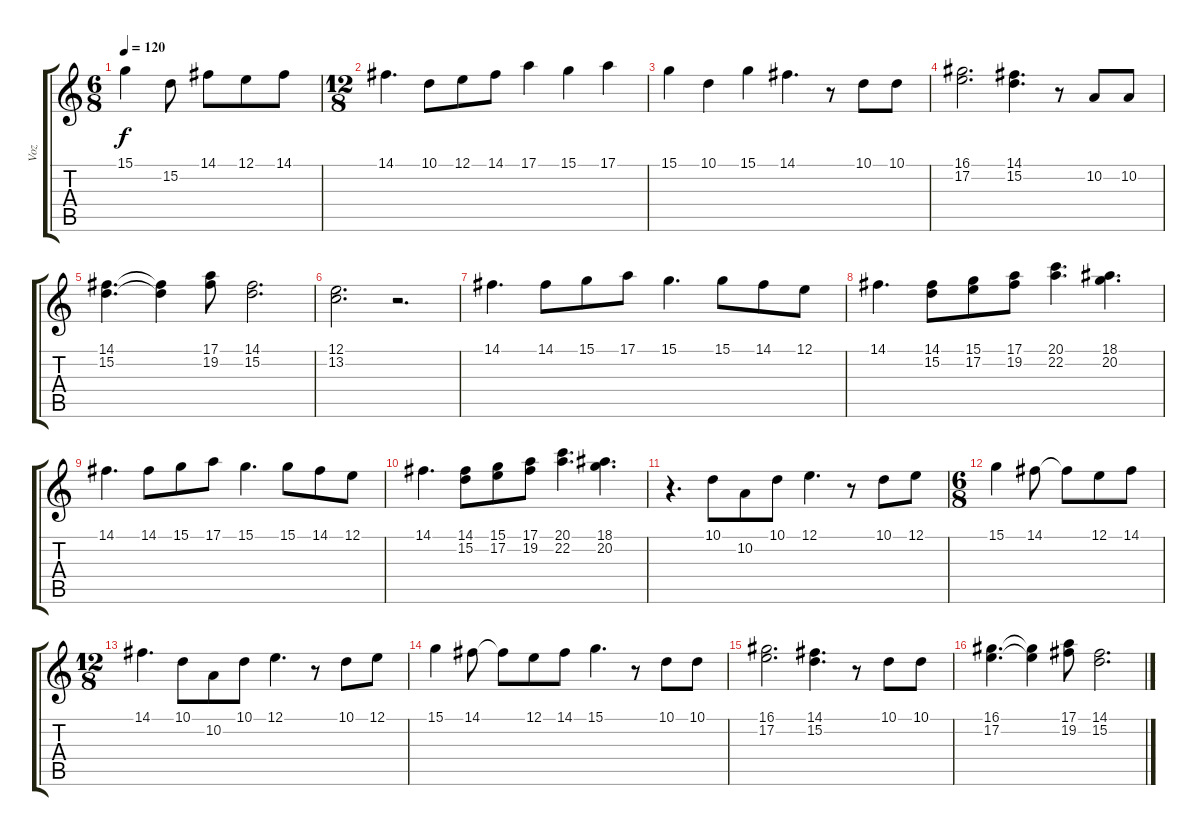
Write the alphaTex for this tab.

\track ("Voz" "Voz") {instrument lead6voice}
\staff {score tabs}
\tuning (E4 B3 G3 D3 A2 E2) {hide}
\ts (6 8)
\tempo 120
\clef g2
\ks c
15.1.4{dy f} 15.2.8 14.1.8 12.1.8 14.1.8 |
\ts (12 8)
14.1.4{d} 10.1.8 12.1.8 14.1.8 17.1.4 15.1.4 17.1.4 |
15.1.4 10.1.4 15.1.4 14.1.4{d} r.8 10.1.8 10.1.8 |
(16.1 17.2).2{d} (14.1 15.2).4{d} r.8 10.2.8 10.2.8 |
(14.1 15.2).4{d} (14.1{t} 15.2{t}).4 (17.1 19.2).8 (14.1 15.2).2{d} |
(12.1 13.2).2{d} r.2{d} |
14.1.4{d} 14.1.8 15.1.8 17.1.8 15.1.4{d} 15.1.8 14.1.8 12.1.8 |
14.1.4{d} (14.1 15.2).8 (15.1 17.2).8 (17.1 19.2).8 (20.1 22.2).4{d} (18.1 20.2).4{d} |
14.1.4{d} 14.1.8 15.1.8 17.1.8 15.1.4{d} 15.1.8 14.1.8 12.1.8 |
14.1.4{d} (14.1 15.2).8 (15.1 17.2).8 (17.1 19.2).8 (20.1 22.2).4{d} (18.1 20.2).4{d} |
r.4{d} 10.1.8 10.2.8 10.1.8 12.1.4{d} r.8 10.1.8 12.1.8 |
\ts (6 8)
15.1.4 14.1.8 14.1{t}.8 12.1.8 14.1.8 |
\ts (12 8)
14.1.4{d} 10.1.8 10.2.8 10.1.8 12.1.4{d} r.8 10.1.8 12.1.8 |
15.1.4 14.1.8 14.1{t}.8 12.1.8 14.1.8 15.1.4{d} r.8 10.1.8 10.1.8 |
(16.1 17.2).2{d} (14.1 15.2).4{d} r.8 10.1.8 10.1.8 |
(16.1 17.2).4{d} (16.1{t} 17.2{t}).4 (17.1 19.2).8 (14.1 15.2).2{d}
